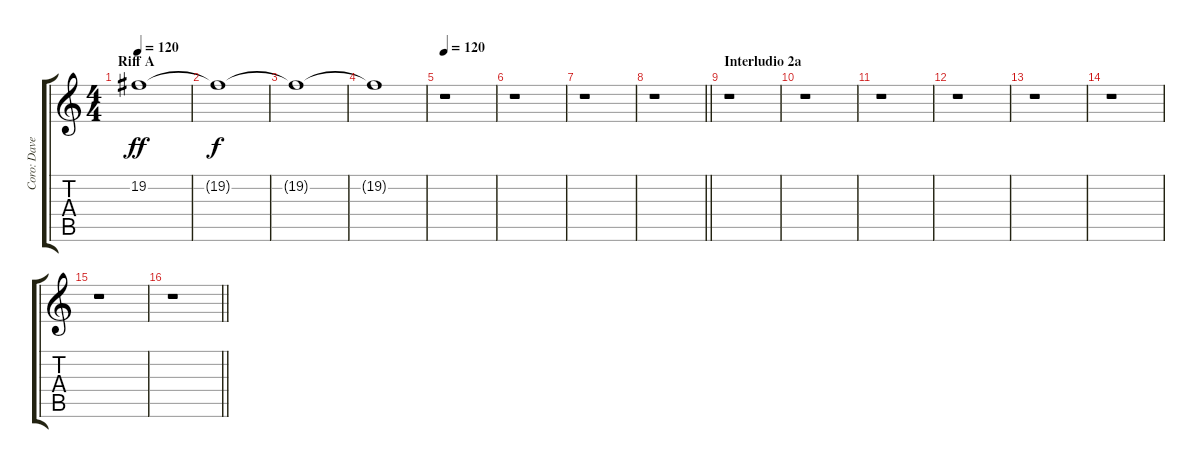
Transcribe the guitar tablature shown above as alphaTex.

\track ("Coro: Dave y Steve" "Coro: Dave") {instrument choiraahs}
\staff {score tabs}
\tuning (E4 B3 G3 D3 A2 E2) {hide}
\ts (4 4)
\section ("" "Riff A")
\tempo 120
\clef g2
\ks c
19.2.1{dy ff} |
19.2{t}.1{dy f} |
19.2{t}.1 |
19.2{t}.1 |
\tempo 120
r.1 |
r.1 |
r.1 |
\barLineRight lightlight
r.1 |
\section ("" "Interludio 2a")
r.1 |
r.1 |
r.1 |
r.1 |
r.1 |
r.1 |
r.1 |
\barLineRight lightlight
r.1
